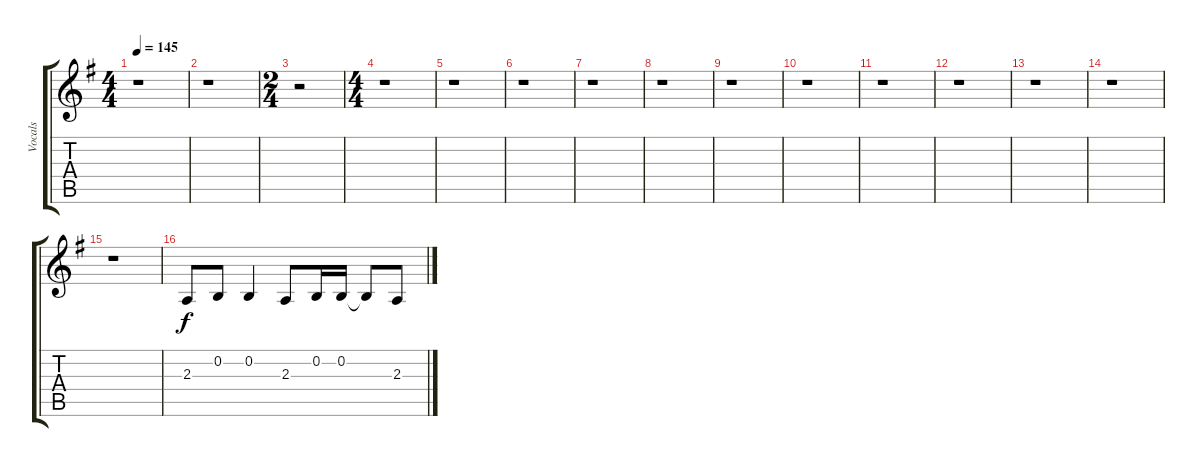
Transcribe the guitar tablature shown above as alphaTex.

\track ("Vocals" "Vocals") {instrument bassoon}
\staff {score tabs}
\tuning (E4 B3 G3 D3 A2 E2) {hide}
\ts (4 4)
\tempo 145
\clef g2
\ks eminor
r.1{dy f} |
r.1 |
\ts (2 4)
r.2 |
\ts (4 4)
r.1 |
r.1 |
r.1 |
r.1 |
r.1 |
r.1 |
r.1 |
r.1 |
r.1 |
r.1 |
r.1 |
r.1 |
2.3.8 0.2.8 0.2.4 2.3.8 0.2.16 0.2.16 0.2{t}.8 2.3.8
